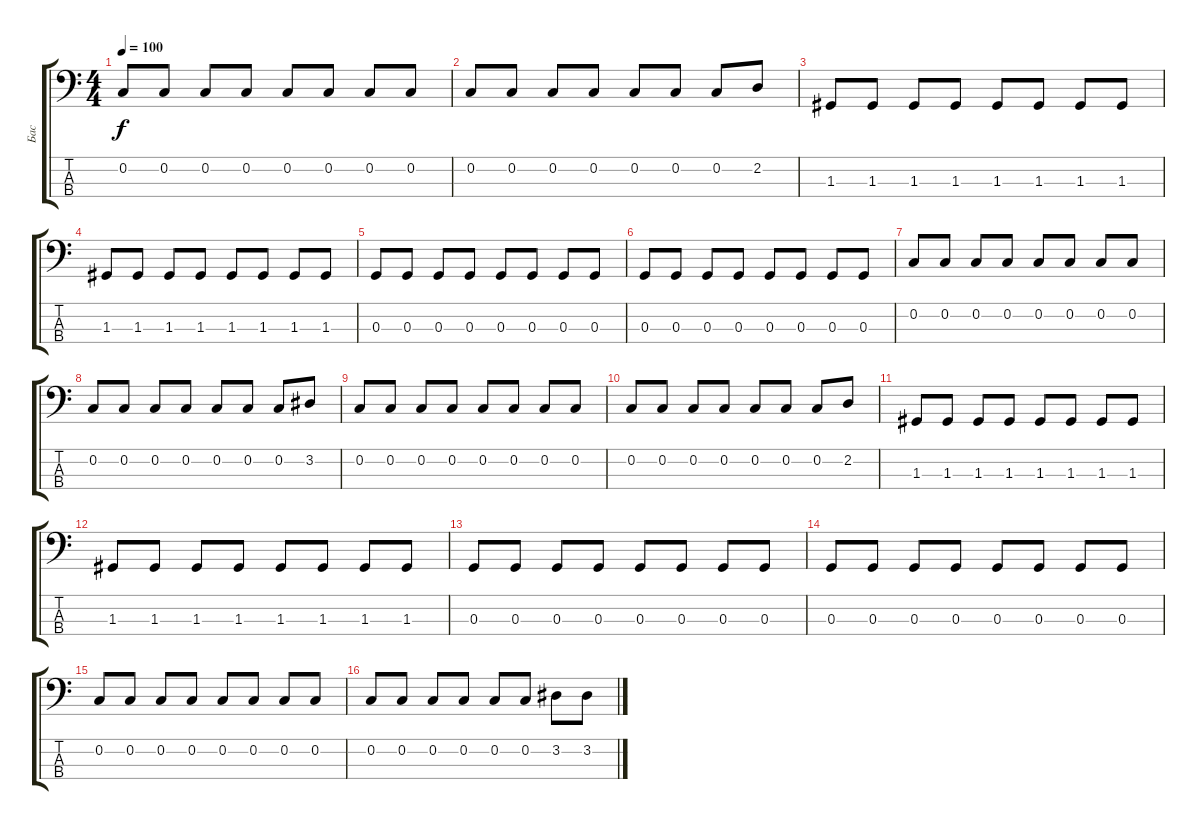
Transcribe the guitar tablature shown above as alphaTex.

\track ("Бас" "Бас") {instrument electricbassfinger}
\staff {score tabs}
\tuning (F2 C2 G1 D1) {hide}
\ts (4 4)
\tempo 100
\clef f4
\ks c
0.2.8{dy f} 0.2.8 0.2.8 0.2.8 0.2.8 0.2.8 0.2.8 0.2.8 |
0.2.8 0.2.8 0.2.8 0.2.8 0.2.8 0.2.8 0.2.8 2.2.8 |
1.3.8 1.3.8 1.3.8 1.3.8 1.3.8 1.3.8 1.3.8 1.3.8 |
1.3.8 1.3.8 1.3.8 1.3.8 1.3.8 1.3.8 1.3.8 1.3.8 |
0.3.8 0.3.8 0.3.8 0.3.8 0.3.8 0.3.8 0.3.8 0.3.8 |
0.3.8 0.3.8 0.3.8 0.3.8 0.3.8 0.3.8 0.3.8 0.3.8 |
0.2.8 0.2.8 0.2.8 0.2.8 0.2.8 0.2.8 0.2.8 0.2.8 |
0.2.8 0.2.8 0.2.8 0.2.8 0.2.8 0.2.8 0.2.8 3.2.8 |
0.2.8 0.2.8 0.2.8 0.2.8 0.2.8 0.2.8 0.2.8 0.2.8 |
0.2.8 0.2.8 0.2.8 0.2.8 0.2.8 0.2.8 0.2.8 2.2.8 |
1.3.8 1.3.8 1.3.8 1.3.8 1.3.8 1.3.8 1.3.8 1.3.8 |
1.3.8 1.3.8 1.3.8 1.3.8 1.3.8 1.3.8 1.3.8 1.3.8 |
0.3.8 0.3.8 0.3.8 0.3.8 0.3.8 0.3.8 0.3.8 0.3.8 |
0.3.8 0.3.8 0.3.8 0.3.8 0.3.8 0.3.8 0.3.8 0.3.8 |
0.2.8 0.2.8 0.2.8 0.2.8 0.2.8 0.2.8 0.2.8 0.2.8 |
0.2.8 0.2.8 0.2.8 0.2.8 0.2.8 0.2.8 3.2.8 3.2.8
